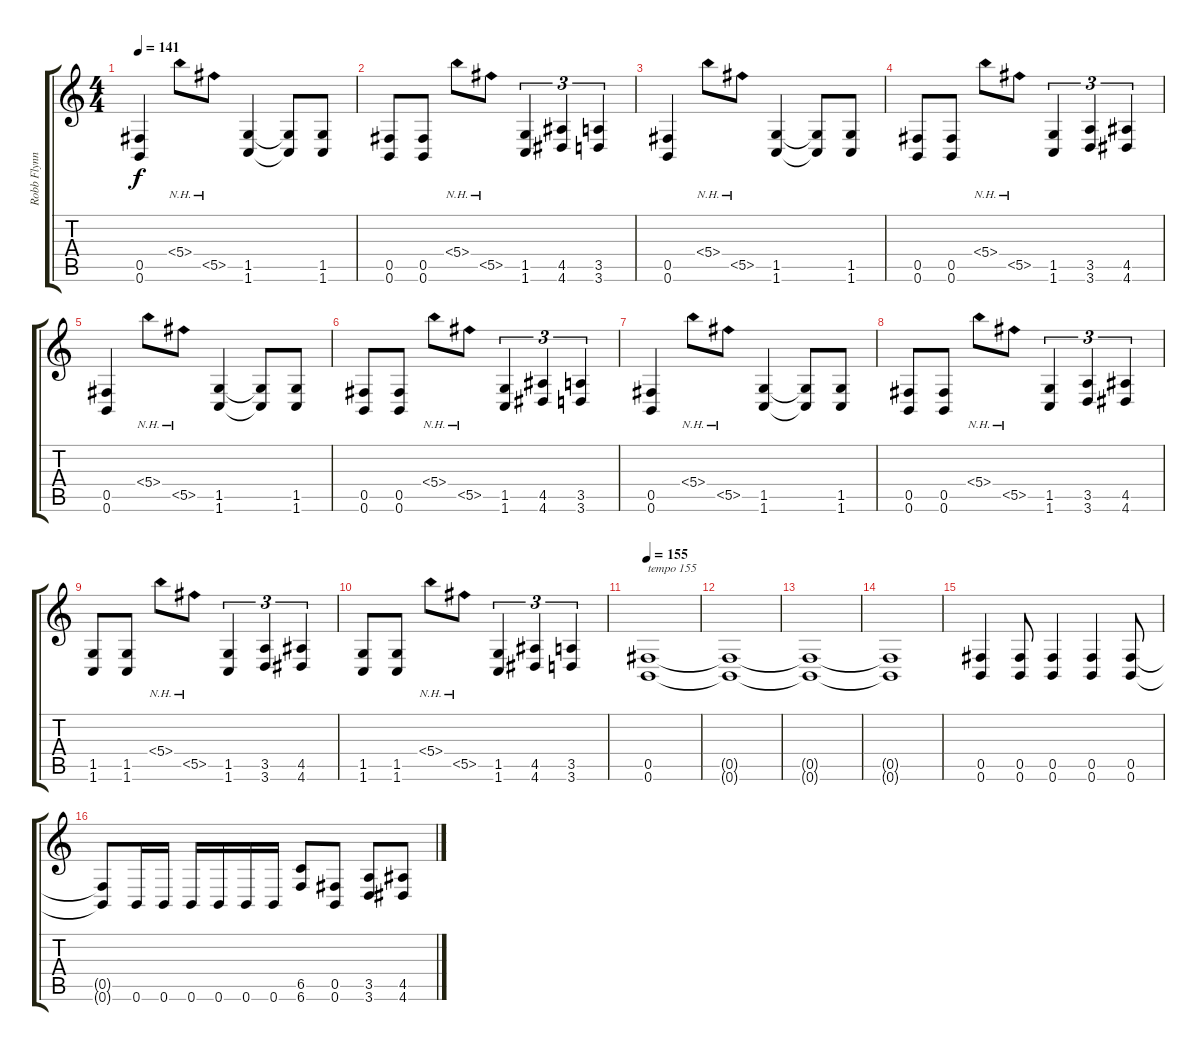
\track ("Robb Flynn" "Robb Flynn") {instrument overdrivenguitar}
\staff {score tabs}
\tuning (Db4 A3 E3 B2 Gb2 B1) {hide}
\ts (4 4)
\tempo 141
\clef g2
\ks c
(0.5 0.6).4{dy f} 5.4{nh}.8 5.5{nh}.8 (1.5 1.6).4 (1.5{t} 1.6{t}).8 (1.5 1.6).8 |
(0.5 0.6).8 (0.5 0.6).8 5.4{nh}.8 5.5{nh}.8 (1.5 1.6).4{tu (3 2)} (4.5 4.6).4{tu (3 2)} (3.5 3.6).4{tu (3 2)} |
(0.5 0.6).4 5.4{nh}.8 5.5{nh}.8 (1.5 1.6).4 (1.5{t} 1.6{t}).8 (1.5 1.6).8 |
(0.5 0.6).8 (0.5 0.6).8 5.4{nh}.8 5.5{nh}.8 (1.5 1.6).4{tu (3 2)} (3.5 3.6).4{tu (3 2)} (4.5 4.6).4{tu (3 2)} |
(0.5 0.6).4 5.4{nh}.8 5.5{nh}.8 (1.5 1.6).4 (1.5{t} 1.6{t}).8 (1.5 1.6).8 |
(0.5 0.6).8 (0.5 0.6).8 5.4{nh}.8 5.5{nh}.8 (1.5 1.6).4{tu (3 2)} (4.5 4.6).4{tu (3 2)} (3.5 3.6).4{tu (3 2)} |
(0.5 0.6).4 5.4{nh}.8 5.5{nh}.8 (1.5 1.6).4 (1.5{t} 1.6{t}).8 (1.5 1.6).8 |
(0.5 0.6).8 (0.5 0.6).8 5.4{nh}.8 5.5{nh}.8 (1.5 1.6).4{tu (3 2)} (3.5 3.6).4{tu (3 2)} (4.5 4.6).4{tu (3 2)} |
(1.5 1.6).8 (1.5 1.6).8 5.4{nh}.8 5.5{nh}.8 (1.5 1.6).4{tu (3 2)} (3.5 3.6).4{tu (3 2)} (4.5 4.6).4{tu (3 2)} |
(1.5 1.6).8 (1.5 1.6).8 5.4{nh}.8 5.5{nh}.8 (1.5 1.6).4{tu (3 2)} (4.5 4.6).4{tu (3 2)} (3.5 3.6).4{tu (3 2)} |
\tempo 155
(0.5 0.6).1{txt "tempo 155"} |
(0.5{t} 0.6{t}).1 |
(0.5{t} 0.6{t}).1 |
(0.5{t} 0.6{t}).1 |
(0.5 0.6).4 (0.5 0.6).8 (0.5 0.6).4 (0.5 0.6).4 (0.5 0.6).8 |
(0.5{t} 0.6{t}).8 0.6.16 0.6.16 0.6.16 0.6.16 0.6.16 0.6.16 (6.5 6.6).8 (0.5 0.6).8 (3.5 3.6).8 (4.5 4.6).8
